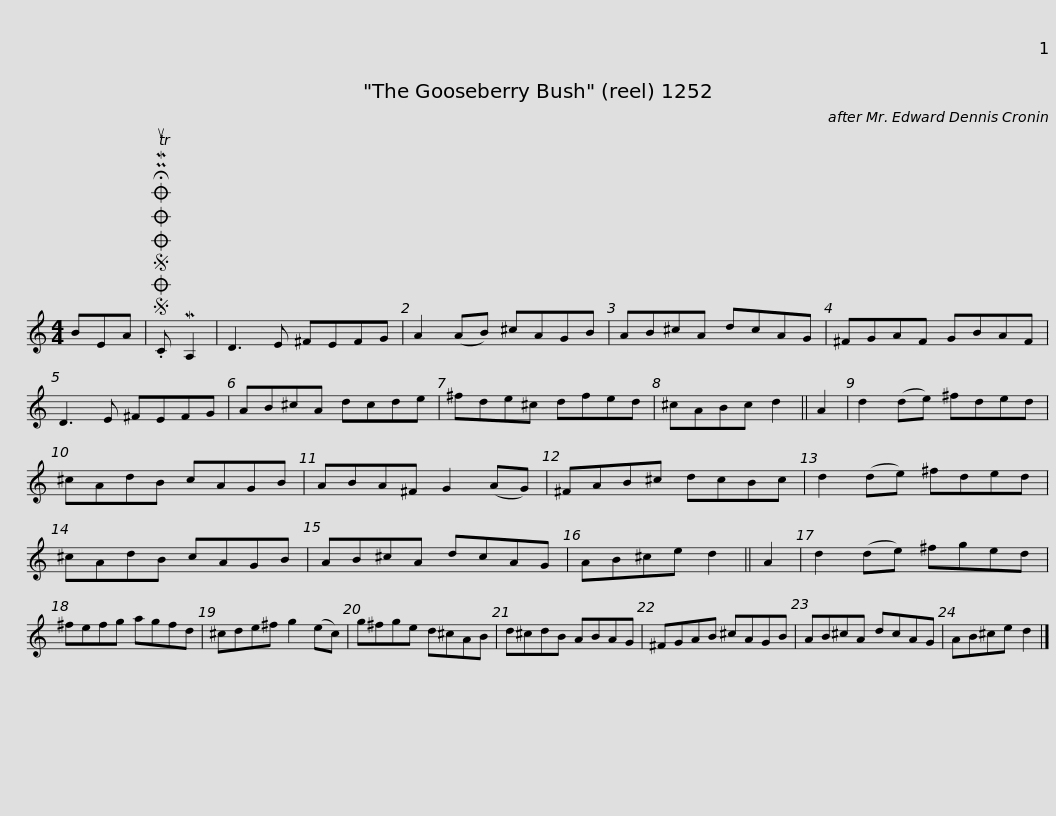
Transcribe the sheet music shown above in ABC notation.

X:1
L:1/8
M:4/4
I:linebreak $
K:C
V:1 treble
V:1
 BEA |SOSOOO .!fermata!PMTuC MA,2 | D3 E ^FEFG | A2 (AB) ^cAGB | AB^cA dcAG | %5
 ^FGAF GBAF | D3 E ^FEFG |$ AB^cA dcde | ^fde^c dfed | ^cABc d2 || %10
 A2 | d2 (de) ^fded | ^cAdB cAGB | ABA^F G2 (AG) |$ ^FAB^c dcBc | %15
 d2 (de) ^fded | ^cAdB cAGB | AB^cA dcAG | AB^ce d2 || A2 | %20
 d2 (de) ^fged |$ ^fefg agfd | ^cde^f g2 (ec) | g^fge d^cAB | d^cdB ABAG | %25
 ^FGAB ^cAGB |$ AB^cA dcAG | AB^ce d2 |] %28
